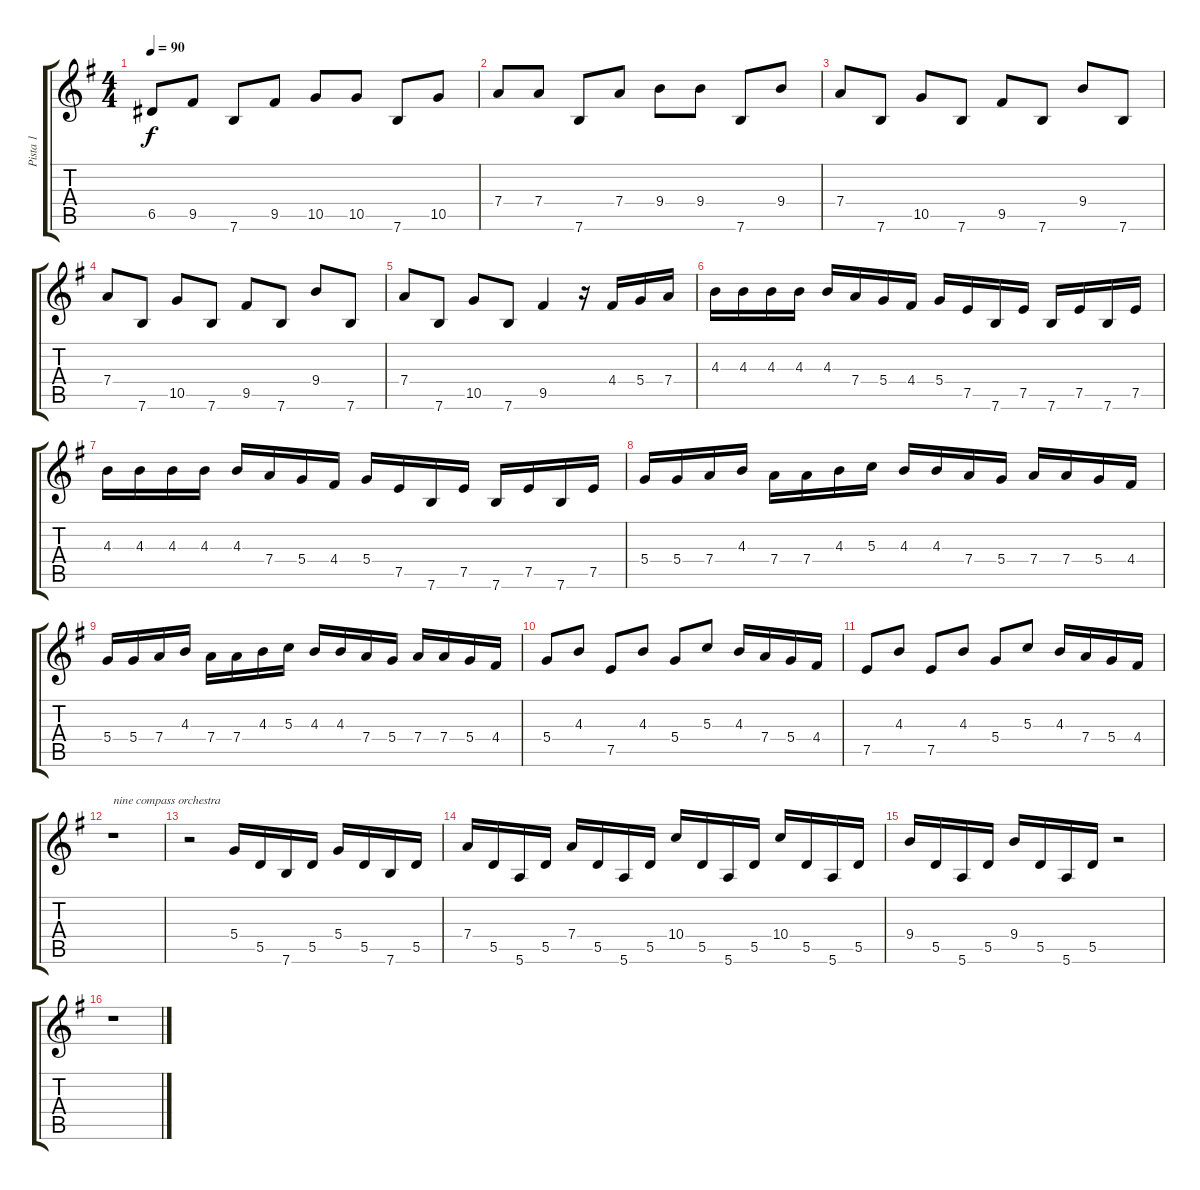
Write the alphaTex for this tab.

\track ("Pista 1" "Pista 1") {instrument acousticguitarsteel}
\staff {score tabs}
\tuning (E4 B3 G3 D3 A2 E2) {hide}
\ts (4 4)
\tempo 90
\clef g2
\ks g
6.5.8{dy f} 9.5.8 7.6.8 9.5.8 10.5.8 10.5.8 7.6.8 10.5.8 |
7.4.8 7.4.8 7.6.8 7.4.8 9.4.8 9.4.8 7.6.8 9.4.8 |
7.4.8 7.6.8 10.5.8 7.6.8 9.5.8 7.6.8 9.4.8 7.6.8 |
7.4.8 7.6.8 10.5.8 7.6.8 9.5.8 7.6.8 9.4.8 7.6.8 |
7.4.8 7.6.8 10.5.8 7.6.8 9.5.4 r.16 4.4.16 5.4.16 7.4.16 |
4.3.16 4.3.16 4.3.16 4.3.16 4.3.16 7.4.16 5.4.16 4.4.16 5.4.16 7.5.16 7.6.16 7.5.16 7.6.16 7.5.16 7.6.16 7.5.16 |
4.3.16 4.3.16 4.3.16 4.3.16 4.3.16 7.4.16 5.4.16 4.4.16 5.4.16 7.5.16 7.6.16 7.5.16 7.6.16 7.5.16 7.6.16 7.5.16 |
5.4.16 5.4.16 7.4.16 4.3.16 7.4.16 7.4.16 4.3.16 5.3.16 4.3.16 4.3.16 7.4.16 5.4.16 7.4.16 7.4.16 5.4.16 4.4.16 |
5.4.16 5.4.16 7.4.16 4.3.16 7.4.16 7.4.16 4.3.16 5.3.16 4.3.16 4.3.16 7.4.16 5.4.16 7.4.16 7.4.16 5.4.16 4.4.16 |
5.4.8 4.3.8 7.5.8 4.3.8 5.4.8 5.3.8 4.3.16 7.4.16 5.4.16 4.4.16 |
7.5.8 4.3.8 7.5.8 4.3.8 5.4.8 5.3.8 4.3.16 7.4.16 5.4.16 4.4.16 |
r.1{txt "nine compass orchestra"} |
r.2 5.4.16 5.5.16 7.6.16 5.5.16 5.4.16 5.5.16 7.6.16 5.5.16 |
7.4.16 5.5.16 5.6.16 5.5.16 7.4.16 5.5.16 5.6.16 5.5.16 10.4.16 5.5.16 5.6.16 5.5.16 10.4.16 5.5.16 5.6.16 5.5.16 |
9.4.16 5.5.16 5.6.16 5.5.16 9.4.16 5.5.16 5.6.16 5.5.16 r.2 |
r.1
